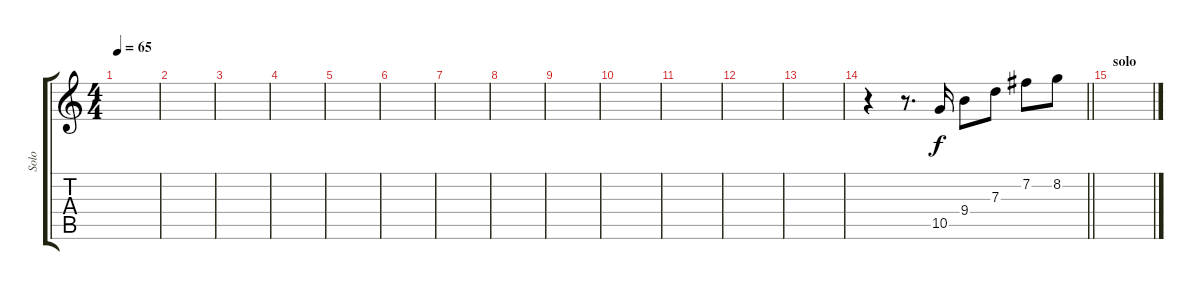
\track ("Solo" "Solo") {instrument electricguitarjazz}
\staff {score tabs}
\tuning (E4 B3 G3 D3 A2 E2) {hide}
\ts (4 4)
\tempo 65
\clef g2
\ks c
|
|
|
|
|
|
|
|
|
|
|
|
|
\barLineRight lightlight
r.4 r.8{d} 10.5.16 9.4.8 7.3.8 7.2.8 8.2.8 |
\section ("" "solo")
